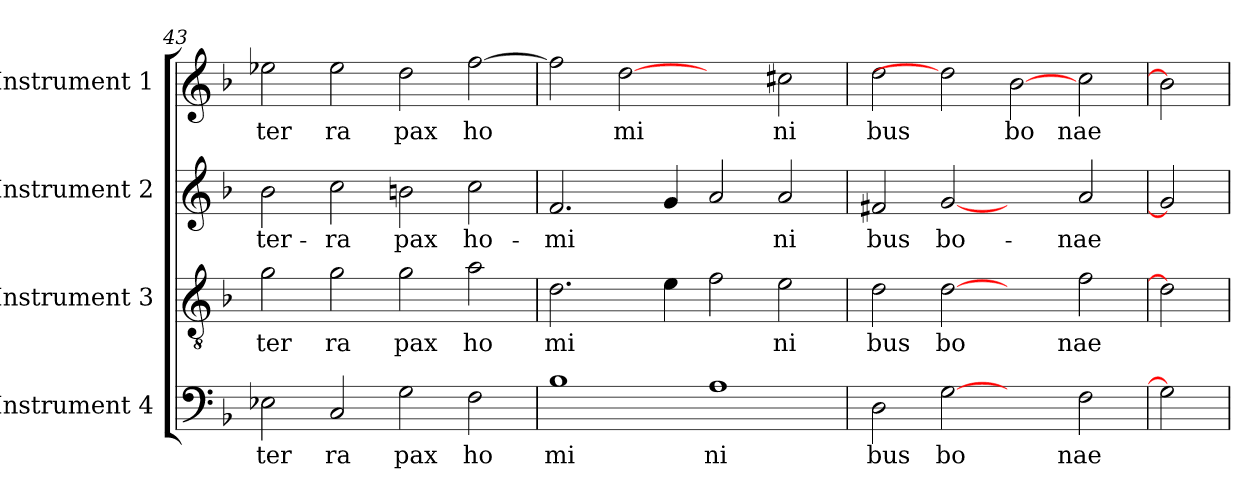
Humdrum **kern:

**kern	**text	**kern	**text	**kern	**text	**kern	**text
*part4	*part4	*part3	*part3	*part2	*part2	*part1	*part1
*staff4	*staff4	*staff3	*staff3	*staff2	*staff2	*staff1	*staff1
*I"Instrument 4	*	*I"Instrument 3	*	*I"Instrument 2	*	*I"Instrument 1	*
*clefF4	*	*clefGv2	*	*clefG2	*	*clefG2	*
*k[b-]	*	*k[b-]	*	*k[b-]	*	*k[b-]	*
*F:	*	*F:	*	*F:	*	*F:	*
=43	=43	=43	=43	=43	=43	=43	=43
!	!LO:LY:b:cj	!	!LO:LY:b:cj	!	!LO:LY:b:cj	!	!LO:LY:b:cj
2E-X\	ter	2g\	ter	2b-\	ter-	2ee-X\	ter
!	!LO:LY:b:cj	!	!LO:LY:b:cj	!	!LO:LY:b:cj	!	!LO:LY:b:cj
2C/	ra	2g\	ra	2cc\	-ra	2ee-\	ra
!	!LO:LY:b:cj	!	!LO:LY:b:cj	!	!LO:LY:b:cj	!	!LO:LY:b:cj
2G\	pax	2g\	pax	2bn\	pax	2dd\	pax
!	!LO:LY:b:cj	!	!LO:LY:b:cj	!	!LO:LY:b:cj	!	!LO:LY:b:cj
2F\	ho	2a\	ho	2cc\	ho-	[>2ff\	ho
=44	=44	=44	=44	=44	=44	=44	=44
!	!LO:LY:b:cj	!	!LO:LY:b:cj	!	!LO:LY:b:cj	!	!LO:LY:b:cj
1B-	mi	2.d\	mi	2.f/	-mi-	2ff\]	.
!	!	!	!	!	!	!	!LO:LY:b:cj
.	.	.	.	.	.	[2dd	mi
!	!	!	!LO:LY:b:cj	!	!LO:LY:b:cj	!	!
.	.	4e\	.	4g/	--	.	.
!	!LO:LY:b:cj	!	!LO:LY:b:cj	!	!LO:LY:b:cj	!	!
1A	ni	2f\	.	2a/	--	2ryy	.
!	!	!	!LO:LY:b:cj	!	!LO:LY:b:cj	!	!LO:LY:b:cj
.	.	2e\	ni	2a/	-ni	2cc#X\	ni
=45	=45	=45	=45	=45	=45	=45	=45
!	!LO:LY:b:cj	!	!LO:LY:b:cj	!	!LO:LY:b:cj	!	!LO:LY:b:cj
2D\	bus	2d\	bus	2f#X/	bus	2dd\	bus
!	!LO:LY:b:cj	!	!LO:LY:b:cj	!	!LO:LY:b:cj	!	!
[2G	bo	[2d	bo	[2g	bo-	2dd]	.
!	!	!	!	!	!	!	!LO:LY:b:cj
2ryy	.	2ryy	.	2ryy	.	[2b-	bo
!	!LO:LY:b:cj	!	!LO:LY:b:cj	!	!LO:LY:b:cj	!	!LO:LY:b:cj
2F\	nae	2f\	nae	2a/	-nae	2cc\	nae
=46	=46	=46	=46	=46	=46	=46	=46
2G]	.	2d]	.	2g]	.	2b-]	.
=	=	=	=	=	=	=	=
*-	*-	*-	*-	*-	*-	*-	*-
